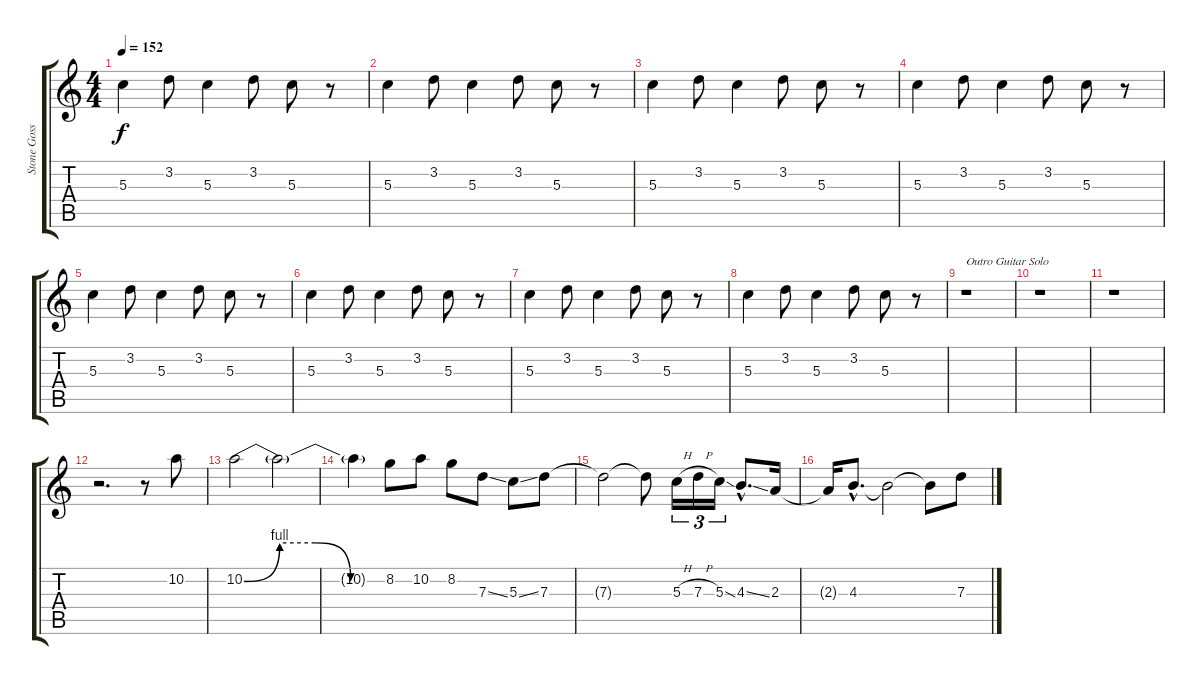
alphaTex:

\track ("Stone Gossard" "Stone Goss") {instrument distortionguitar}
\staff {score tabs}
\tuning (E4 B3 G3 D3 A2 E2) {hide}
\ts (4 4)
\tempo 152
\clef g2
\ks c
5.3.4{dy f} 3.2.8 5.3.4 3.2.8 5.3.8 r.8 |
5.3.4 3.2.8 5.3.4 3.2.8 5.3.8 r.8 |
5.3.4 3.2.8 5.3.4 3.2.8 5.3.8 r.8 |
5.3.4 3.2.8 5.3.4 3.2.8 5.3.8 r.8 |
5.3.4 3.2.8 5.3.4 3.2.8 5.3.8 r.8 |
5.3.4 3.2.8 5.3.4 3.2.8 5.3.8 r.8 |
5.3.4 3.2.8 5.3.4 3.2.8 5.3.8 r.8 |
5.3.4 3.2.8 5.3.4 3.2.8 5.3.8 r.8 |
r.1{txt "Outro Guitar Solo"} |
r.1 |
r.1 |
r.2{d} r.8 10.2.8 |
10.2{be (custom 0 0 15 4 30 4 45 0 60 0)}.2 10.2{t}.2 |
10.2{t}.4 8.2.8 10.2.8 8.2.8 7.3{ss}.8 5.3{ss}.8 7.3.8 |
7.3{t}.2 7.3{t}.8 5.3{h}.16{tu (3 2)} 7.3{h}.16{tu (3 2)} 5.3{ss}.16{tu (3 2)} 4.3{ss hac}.8{d} 2.3.16 |
2.3{t}.16 4.3{hac}.8{d} 4.3{t}.2 4.3{t}.8 7.3.8
